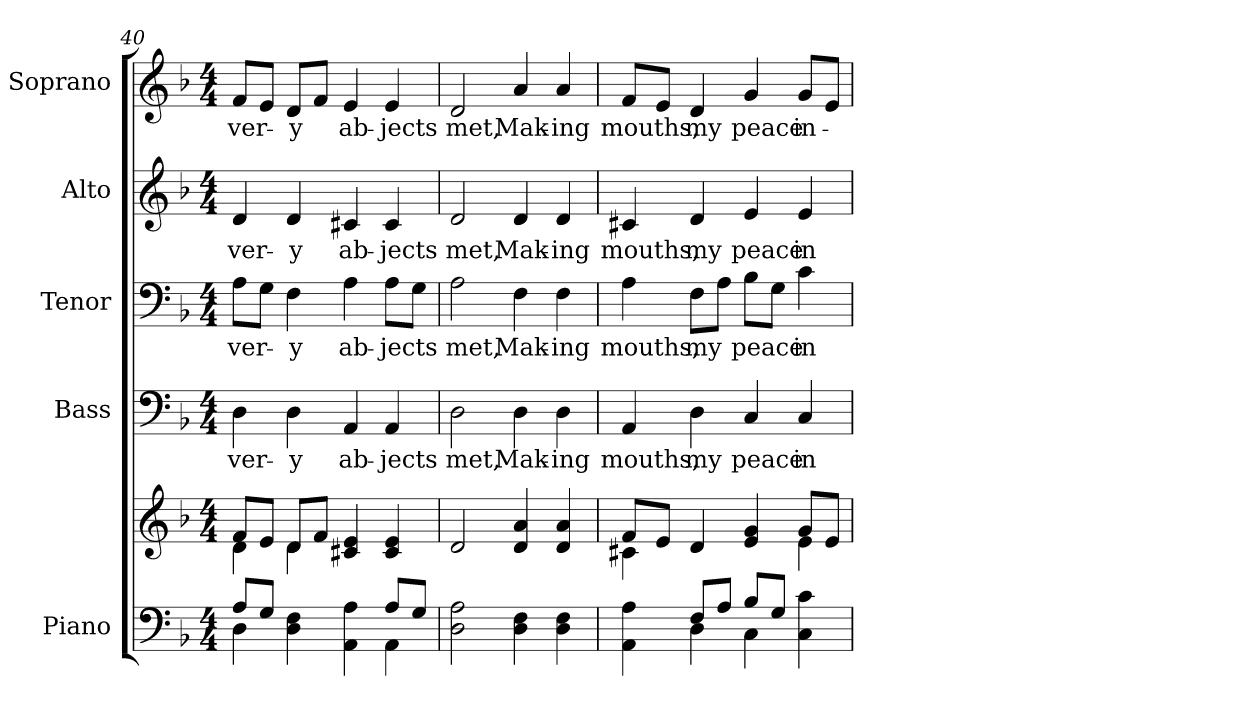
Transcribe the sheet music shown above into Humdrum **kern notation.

**kern	**kern	**kern	**text	**kern	**text	**kern	**text	**kern	**text
*part5	*part5	*part4	*part4	*part3	*part3	*part2	*part2	*part1	*part1
*staff6	*staff5	*staff4	*staff4	*staff3	*staff3	*staff2	*staff2	*staff1	*staff1
*I"Piano	*	*I"Bass	*	*I"Tenor	*	*I"Alto	*	*I"Soprano	*
*I'Pno.	*	*I'B.	*	*I'T.	*	*I'A.	*	*I'S.	*
*clefF4	*clefG2	*clefF4	*	*clefF4	*	*clefG2	*	*clefG2	*
*k[b-]	*k[b-]	*k[b-]	*	*k[b-]	*	*k[b-]	*	*k[b-]	*
*F:	*F:	*F:	*	*F:	*	*F:	*	*F:	*
*M4/4	*M4/4	*M4/4	*	*M4/4	*	*M4/4	*	*M4/4	*
=40	=40	=40	=40	=40	=40	=40	=40	=40	=40
*^	*^	*	*	*	*	*	*	*	*
!	!	!	!	!	!LO:LY:b:color=#000000	!	!	!	!	!	!
!	!	!	!	!	!	!	!LO:LY:b:color=#000000	!	!	!	!
!	!	!	!	!	!	!	!	!	!LO:LY:b:color=#000000	!	!
!	!	!	!	!	!	!	!	!	!	!	!LO:LY:b:color=#000000
8Ai/L	4Di\	8fi/L	4di\	4Di\	ver-	8Ai\L	ver-	4di/	ver-	8fi/L	ver-
8Gi/J	.	8ei/J	.	.	.	8Gi\J	.	.	.	8ei/J	.
!	!	!	!	!	!LO:LY:b:color=#000000	!	!	!	!	!	!
!	!	!	!	!	!	!	!LO:LY:b:color=#000000	!	!	!	!
!	!	!	!	!	!	!	!	!	!LO:LY:b:color=#000000	!	!
!	!	!	!	!	!	!	!	!	!	!	!LO:LY:b:color=#000000
4Di\ 4Fi	4ryy	8di/L	4di\	4Di\	-y	4Fi\	-y	4di/	-y	8di/L	-y
.	.	8fi/J	.	.	.	.	.	.	.	8fi/J	.
!	!	!	!	!	!LO:LY:b:color=#000000	!	!	!	!	!	!
!	!	!	!	!	!	!	!LO:LY:b:color=#000000	!	!	!	!
!	!	!	!	!	!	!	!	!	!LO:LY:b:color=#000000	!	!
!	!	!	!	!	!	!	!	!	!	!	!LO:LY:b:color=#000000
4AAi\ 4Ai	4ryy	4c#Xi/ 4ei	2ryy	4AAi/	ab-	4Ai\	ab-	4c#Xi/	ab-	4ei/	ab-
!	!	!	!	!	!LO:LY:b:color=#000000	!	!	!	!	!	!
!	!	!	!	!	!	!	!LO:LY:b:color=#000000	!	!	!	!
!	!	!	!	!	!	!	!	!	!LO:LY:b:color=#000000	!	!
!	!	!	!	!	!	!	!	!	!	!	!LO:LY:b:color=#000000
8Ai/L	4AAi\	4c#i/ 4ei	.	4AAi/	-jects	8Ai\L	-jects	4c#i/	-jects	4ei/	-jects
8Gi/J	.	.	.	.	.	8Gi\J	.	.	.	.	.
*v	*v	*	*	*	*	*	*	*	*	*	*
*	*v	*v	*	*	*	*	*	*	*	*
=41	=41	=41	=41	=41	=41	=41	=41	=41	=41
!	!	!	!LO:LY:b:color=#000000	!	!	!	!	!	!
!	!	!	!	!	!LO:LY:b:color=#000000	!	!	!	!
!	!	!	!	!	!	!	!LO:LY:b:color=#000000	!	!
!	!	!	!	!	!	!	!	!	!LO:LY:b:color=#000000
2Di\ 2Ai	2di/	2Di\	met,	2Ai\	met,	2di/	met,	2di/	met,
!	!	!	!LO:LY:b:color=#000000	!	!	!	!	!	!
!	!	!	!	!	!LO:LY:b:color=#000000	!	!	!	!
!	!	!	!	!	!	!	!LO:LY:b:color=#000000	!	!
!	!	!	!	!	!	!	!	!	!LO:LY:b:color=#000000
4Di\ 4Fi	4di/ 4ai	4Di\	Mak-	4Fi\	Mak-	4di/	Mak-	4ai/	Mak-
!	!	!	!LO:LY:b:color=#000000	!	!	!	!	!	!
!	!	!	!	!	!LO:LY:b:color=#000000	!	!	!	!
!	!	!	!	!	!	!	!LO:LY:b:color=#000000	!	!
!	!	!	!	!	!	!	!	!	!LO:LY:b:color=#000000
4Di\ 4Fi	4di/ 4ai	4Di\	-ing	4Fi\	-ing	4di/	-ing	4ai/	-ing
!!LO:PB:g=z
=42	=42	=42	=42	=42	=42	=42	=42	=42	=42
*^	*^	*	*	*	*	*	*	*	*
!	!	!	!	!	!LO:LY:b:color=#000000	!	!	!	!	!	!
!	!	!	!	!	!	!	!LO:LY:b:color=#000000	!	!	!	!
!	!	!	!	!	!	!	!	!	!LO:LY:b:color=#000000	!	!
!	!	!	!	!	!	!	!	!	!	!	!LO:LY:b:color=#000000
4AAi\ 4Ai	4ryy	8fi/L	4c#Xi\	4AAi/	mouths,	4Ai\	mouths,	4c#Xi/	mouths,	8fi/L	mouths,
.	.	8ei/J	.	.	.	.	.	.	.	8ei/J	.
!	!	!	!	!	!LO:LY:b:color=#000000	!	!	!	!	!	!
!	!	!	!	!	!	!	!LO:LY:b:color=#000000	!	!	!	!
!	!	!	!	!	!	!	!	!	!LO:LY:b:color=#000000	!	!
!	!	!	!	!	!	!	!	!	!	!	!LO:LY:b:color=#000000
8Fi/L	4Di\	4di/	4ryy	4Di\	my	8Fi\L	my	4di/	my	4di/	my
8Ai/J	.	.	.	.	.	8Ai\J	.	.	.	.	.
!	!	!	!	!	!LO:LY:b:color=#000000	!	!	!	!	!	!
!	!	!	!	!	!	!	!LO:LY:b:color=#000000	!	!	!	!
!	!	!	!	!	!	!	!	!	!LO:LY:b:color=#000000	!	!
!	!	!	!	!	!	!	!	!	!	!	!LO:LY:b:color=#000000
8B-i/L	4Ci\	4ei/ 4gi	4ryy	4Ci/	peace	8B-i\L	peace	4ei/	peace	4gi/	peace
8Gi/J	.	.	.	.	.	8Gi\J	.	.	.	.	.
!	!	!	!	!	!LO:LY:b:color=#000000	!	!	!	!	!	!
!	!	!	!	!	!	!	!LO:LY:b:color=#000000	!	!	!	!
!	!	!	!	!	!	!	!	!	!LO:LY:b:color=#000000	!	!
!	!	!	!	!	!	!	!	!	!	!	!LO:LY:b:color=#000000
4Ci\ 4ci	4ryy	8gi/L	4ei\	4Ci/	in-	4ci\	in-	4ei/	in-	8gi/L	in-
.	.	8ei/J	.	.	.	.	.	.	.	8ei/J	.
*v	*v	*	*	*	*	*	*	*	*	*	*
*	*v	*v	*	*	*	*	*	*	*	*
=	=	=	=	=	=	=	=	=	=
*-	*-	*-	*-	*-	*-	*-	*-	*-	*-
